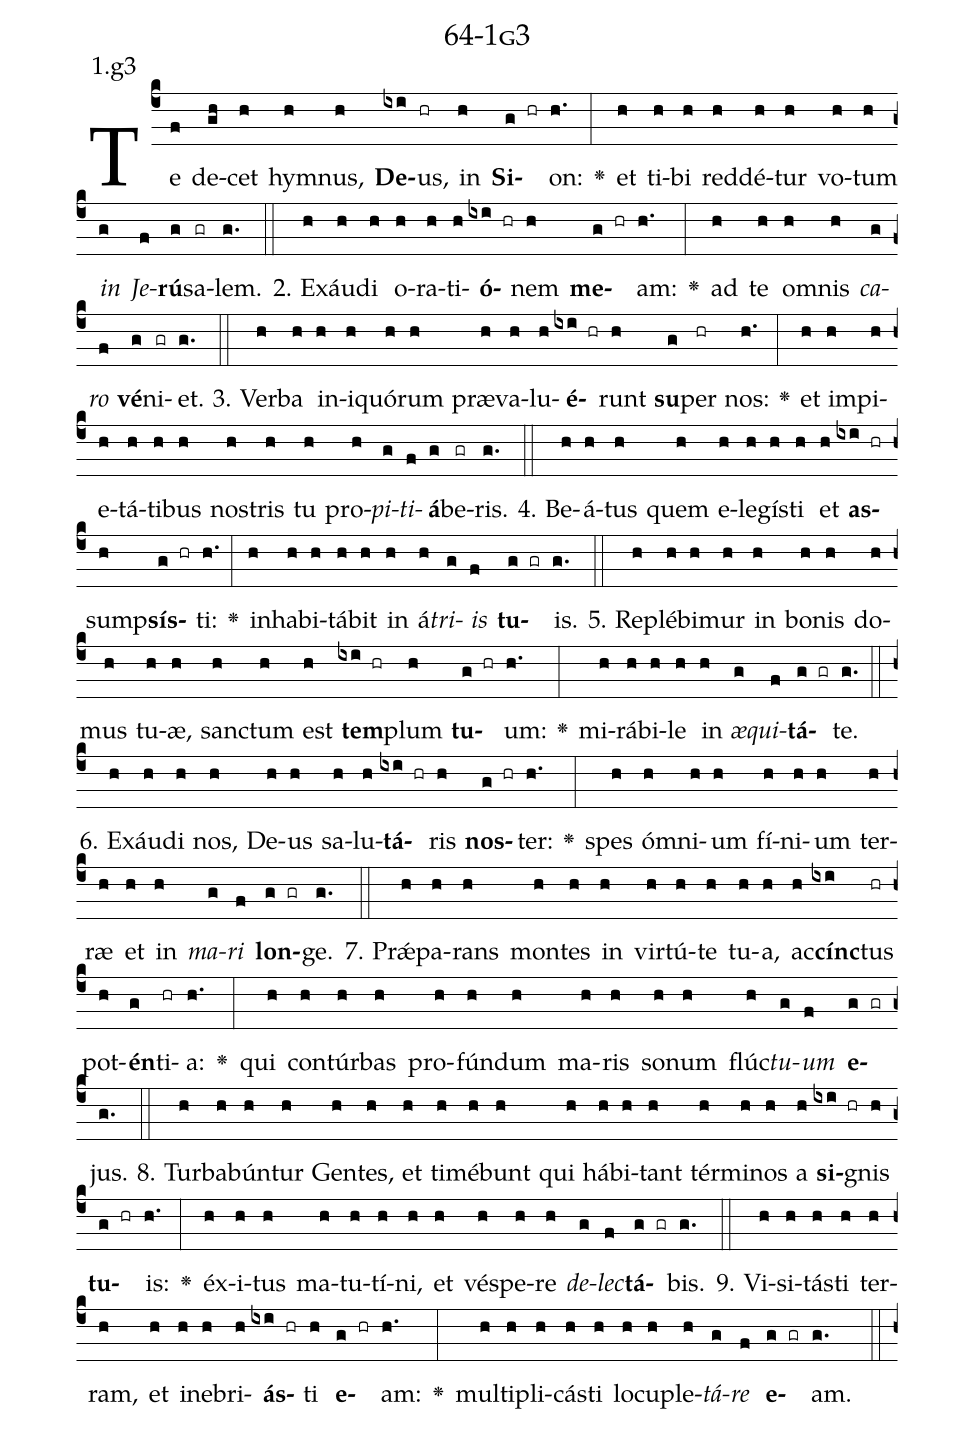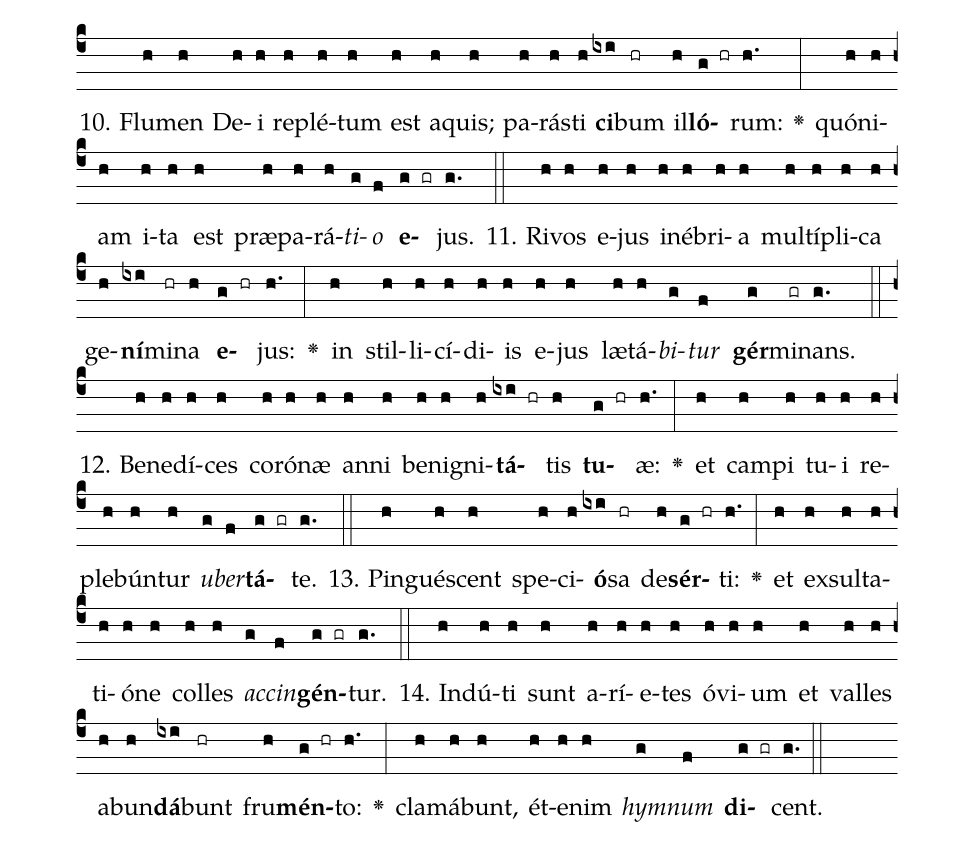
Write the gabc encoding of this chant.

name: 64-1g3;
annotation: 1.g3;
%%
(c4)Te(f) de(gh)cet(h) hym(h)nus,(h) <b>De</b>(ixi)us,(hr) in(h) <b>Si</b>(g hr)on:(h.) <v>\greheightstar</v>(:) et(h) ti(h)bi(h) red(h)dé(h)tur(h) vo(h)tum(h) <i>in</i>(g) <i>Je</i>(f)<b>rú</b>(g)sa(gr)lem.(g.) (::)
2. Ex(h)áu(h)di(h) o(h)ra(h)ti(h)<b>ó</b>(ixi hr)nem(h) <b>me</b>(g hr)am:(h.) <v>\greheightstar</v>(:) ad(h) te(h) om(h)nis(h) <i>ca</i>(g)<i>ro</i>(f) <b>vé</b>(g)ni(gr)et.(g.) (::)
3. Ver(h)ba(h) in(h)i(h)quó(h)rum(h) præ(h)va(h)lu(h)<b>é</b>(ixi hr)runt(h) <b>su</b>(g)per(hr) nos:(h.) <v>\greheightstar</v>(:) et(h) im(h)pi(h)e(h)tá(h)ti(h)bus(h) nos(h)tris(h) tu(h) pro(h)<i>pi</i>(g)<i>ti</i>(f)<b>á</b>(g)be(gr)ris.(g.) (::)
4. Be(h)á(h)tus(h) quem(h) e(h)le(h)gís(h)ti(h) et(h) <b>as</b>(ixi hr)sump(h)<b>sís</b>(g hr)ti:(h.) <v>\greheightstar</v>(:) in(h)ha(h)bi(h)tá(h)bit(h) in(h) á(h)<i>tri</i>(g)<i>is</i>(f) <b>tu</b>(g gr)is.(g.) (::)
5. Re(h)plé(h)bi(h)mur(h) in(h) bo(h)nis(h) do(h)mus(h) tu(h)æ,(h) sanc(h)tum(h) est(h) <b>tem</b>(ixi hr)plum(h) <b>tu</b>(g hr)um:(h.) <v>\greheightstar</v>(:) mi(h)rá(h)bi(h)le(h) in(h) <i>æ</i>(g)<i>qui</i>(f)<b>tá</b>(g gr)te.(g.) (::)
6. Ex(h)áu(h)di(h) nos,(h) De(h)us(h) sa(h)lu(h)<b>tá</b>(ixi hr)ris(h) <b>nos</b>(g hr)ter:(h.) <v>\greheightstar</v>(:) spes(h) óm(h)ni(h)um(h) fí(h)ni(h)um(h) ter(h)ræ(h) et(h) in(h) <i>ma</i>(g)<i>ri</i>(f) <b>lon</b>(g gr)ge.(g.) (::)
7. Prǽ(h)pa(h)rans(h) mon(h)tes(h) in(h) vir(h)tú(h)te(h) tu(h)a,(h) ac(h)<b>cínc</b>(ixi)tus(hr) pot(h)<b>én</b>(g)ti(hr)a:(h.) <v>\greheightstar</v>(:) qui(h) con(h)túr(h)bas(h) pro(h)fún(h)dum(h) ma(h)ris(h) so(h)num(h) flúc(h)<i>tu</i>(g)<i>um</i>(f) <b>e</b>(g gr)jus.(g.) (::)
8. Tur(h)ba(h)bún(h)tur(h) Gen(h)tes,(h) et(h) ti(h)mé(h)bunt(h) qui(h) há(h)bi(h)tant(h) tér(h)mi(h)nos(h) a(h) <b>si</b>(ixi hr)gnis(h) <b>tu</b>(g hr)is:(h.) <v>\greheightstar</v>(:) éx(h)i(h)tus(h) ma(h)tu(h)tí(h)ni,(h) et(h) vés(h)pe(h)re(h) <i>de</i>(g)<i>lec</i>(f)<b>tá</b>(g gr)bis.(g.) (::)
9. Vi(h)si(h)tás(h)ti(h) ter(h)ram,(h) et(h) in(h)e(h)bri(h)<b>ás</b>(ixi hr)ti(h) <b>e</b>(g hr)am:(h.) <v>\greheightstar</v>(:) mul(h)ti(h)pli(h)cás(h)ti(h) lo(h)cu(h)ple(h)<i>tá</i>(g)<i>re</i>(f) <b>e</b>(g gr)am.(g.) (::)
10. Flu(h)men(h) De(h)i(h) re(h)plé(h)tum(h) est(h) a(h)quis;(h) pa(h)rás(h)ti(h) <b>ci</b>(ixi)bum(hr) il(h)<b>ló</b>(g hr)rum:(h.) <v>\greheightstar</v>(:) quón(h)i(h)am(h) i(h)ta(h) est(h) præ(h)pa(h)rá(h)<i>ti</i>(g)<i>o</i>(f) <b>e</b>(g gr)jus.(g.) (::)
11. Ri(h)vos(h) e(h)jus(h) in(h)é(h)bri(h)a(h) mul(h)tí(h)pli(h)ca(h) ge(h)<b>ní</b>(ixi)mi(hr)na(h) <b>e</b>(g hr)jus:(h.) <v>\greheightstar</v>(:) in(h) stil(h)li(h)cí(h)di(h)is(h) e(h)jus(h) læ(h)tá(h)<i>bi</i>(g)<i>tur</i>(f) <b>gér</b>(g)mi(gr)nans.(g.) (::)
12. Be(h)ne(h)dí(h)ces(h) co(h)ró(h)næ(h) an(h)ni(h) be(h)ni(h)gni(h)<b>tá</b>(ixi hr)tis(h) <b>tu</b>(g hr)æ:(h.) <v>\greheightstar</v>(:) et(h) cam(h)pi(h) tu(h)i(h) re(h)ple(h)bún(h)tur(h) <i>u</i>(g)<i>ber</i>(f)<b>tá</b>(g gr)te.(g.) (::)
13. Pin(h)gué(h)scent(h) spe(h)ci(h)<b>ó</b>(ixi)sa(hr) de(h)<b>sér</b>(g hr)ti:(h.) <v>\greheightstar</v>(:) et(h) ex(h)sul(h)ta(h)ti(h)ó(h)ne(h) col(h)les(h) <i>ac</i>(g)<i>cin</i>(f)<b>gén</b>(g gr)tur.(g.) (::)
14. Ind(h)ú(h)ti(h) sunt(h) a(h)rí(h)e(h)tes(h) ó(h)vi(h)um(h) et(h) val(h)les(h) ab(h)un(h)<b>dá</b>(ixi)bunt(hr) fru(h)<b>mén</b>(g hr)to:(h.) <v>\greheightstar</v>(:) cla(h)má(h)bunt,(h) ét(h)e(h)nim(h) <i>hym</i>(g)<i>num</i>(f) <b>di</b>(g gr)cent.(g.) (::)
